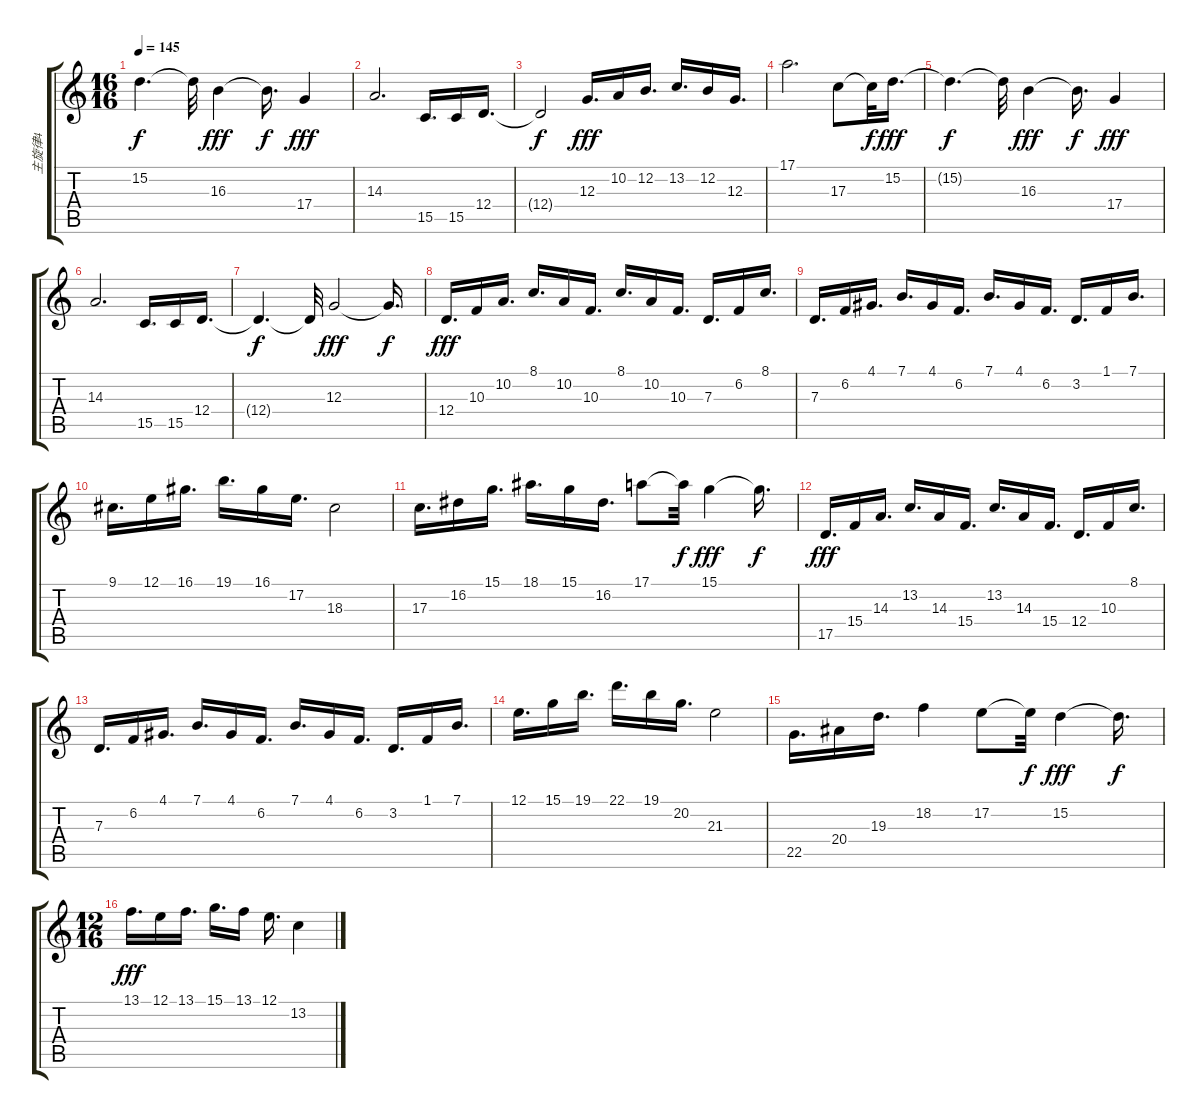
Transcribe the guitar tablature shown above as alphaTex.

\track ("主旋律4" "主旋律4") {instrument stringensemble1}
\staff {score tabs}
\tuning (E4 B3 G3 D3 A2 E2) {hide}
\ts (16 16)
\tempo 145
\clef g2
\ks c
15.2{t}.4{d dy f} 15.2{t}.32 16.3.4{dy fff} 16.3{t}.16{d dy f} 17.4.4{dy fff} |
14.3.2{d} 15.5.16{d} 15.5.16 12.4.16{d} |
12.4{t}.2{dy f} 12.3.16{d dy fff} 10.2.16 12.2.16{d} 13.2.16{d} 12.2.16 12.3.16{d} |
17.1.2{d} 17.3.8 17.3{t}.32{dy f} 15.2.16{d dy fff} |
15.2{t}.4{d dy f} 15.2{t}.32 16.3.4{dy fff} 16.3{t}.16{d dy f} 17.4.4{dy fff} |
14.3.2{d} 15.5.16{d} 15.5.16 12.4.16{d} |
12.4{t}.4{d dy f} 12.4{t}.32 12.3.2{dy fff} 12.3{t}.16{d dy f} |
12.4.16{d dy fff} 10.3.16 10.2.16{d} 8.1.16{d} 10.2.16 10.3.16{d} 8.1.16{d} 10.2.16 10.3.16{d} 7.3.16{d} 6.2.16 8.1.16{d} |
7.3.16{d} 6.2.16 4.1.16{d} 7.1.16{d} 4.1.16 6.2.16{d} 7.1.16{d} 4.1.16 6.2.16{d} 3.2.16{d} 1.1.16 7.1.16{d} |
9.1.16{d} 12.1.16 16.1.16{d} 19.1.16{d} 16.1.16 17.2.16{d} 18.3.2 |
17.3.16{d} 16.2.16 15.1.16{d} 18.1.16{d} 15.1.16 16.2.16{d} 17.1.8 17.1{t}.32{dy f} 15.1.4{dy fff} 15.1{t}.16{d dy f} |
17.5.16{d dy fff} 15.4.16 14.3.16{d} 13.2.16{d} 14.3.16 15.4.16{d} 13.2.16{d} 14.3.16 15.4.16{d} 12.4.16{d} 10.3.16 8.1.16{d} |
7.3.16{d} 6.2.16 4.1.16{d} 7.1.16{d} 4.1.16 6.2.16{d} 7.1.16{d} 4.1.16 6.2.16{d} 3.2.16{d} 1.1.16 7.1.16{d} |
12.1.16{d} 15.1.16 19.1.16{d} 22.1.16{d} 19.1.16 20.2.16{d} 21.3.2 |
22.5.16{d} 20.4.16 19.3.16{d} 18.2.4 17.2.8 17.2{t}.32{dy f} 15.2.4{dy fff} 15.2{t}.16{d dy f} |
\ts (12 16)
13.1.16{d dy fff} 12.1.16 13.1.16{d} 15.1.16{d} 13.1.16 12.1.16{d} 13.2.4
